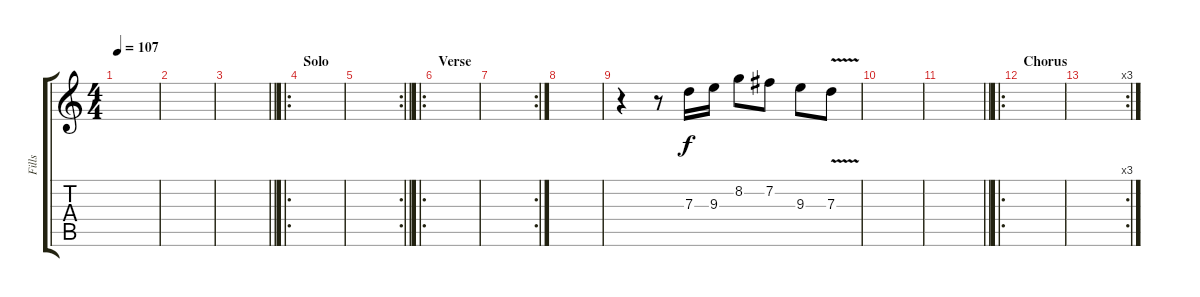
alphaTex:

\track ("Fills" "Fills") {instrument distortionguitar}
\staff {score tabs}
\tuning (E4 B3 G3 D3 A2 E2) {hide}
\ts (4 4)
\tempo 107
\clef g2
\ks c
|
|
\barLineRight lightlight
|
\ro
\section ("" "Solo")
|
\rc 2
\barLineRight lightlight
|
\ro
\section ("" "Verse")
|
\rc 2
|
|
r.4 r.8 7.3.16 9.3.16 8.2.8 7.2.8 9.3.8 7.3{v}.8 |
|
\barLineRight lightlight
|
\ro
\section ("" "Chorus")
|
\rc 3
